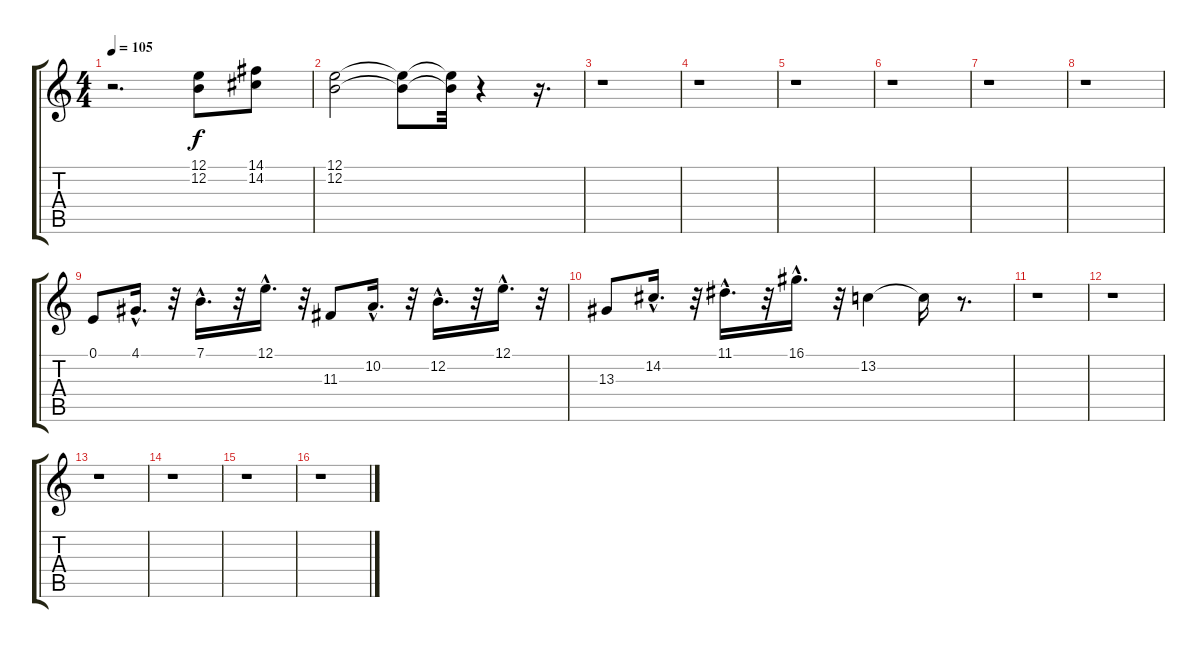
\track "" {instrument lead8bassandlead}
\staff {score tabs}
\tuning (E4 B3 G3 D3 A2 E2) {hide}
\ts (4 4)
\tempo 105
\clef g2
\ks c
r.2{d dy f} (12.1 12.2).8 (14.1 14.2).8 |
(12.1 12.2).2 (12.1{t} 12.2{t}).8 (12.1{t} 12.2{t}).32 r.4 r.16{d} |
r.1 |
r.1 |
r.1 |
r.1 |
r.1 |
r.1 |
0.1.8 4.1{hac}.16{d} r.32 7.1{hac}.16{d} r.32 12.1{hac}.16{d} r.32 11.3.8 10.2{hac}.16{d} r.32 12.2{hac}.16{d} r.32 12.1{hac}.16{d} r.32 |
13.3.8 14.2{hac}.16{d} r.32 11.1{hac}.16{d} r.32 16.1{hac}.16{d} r.32 13.2.4 13.2{t}.16 r.8{d} |
r.1 |
r.1 |
r.1 |
r.1 |
r.1 |
r.1
